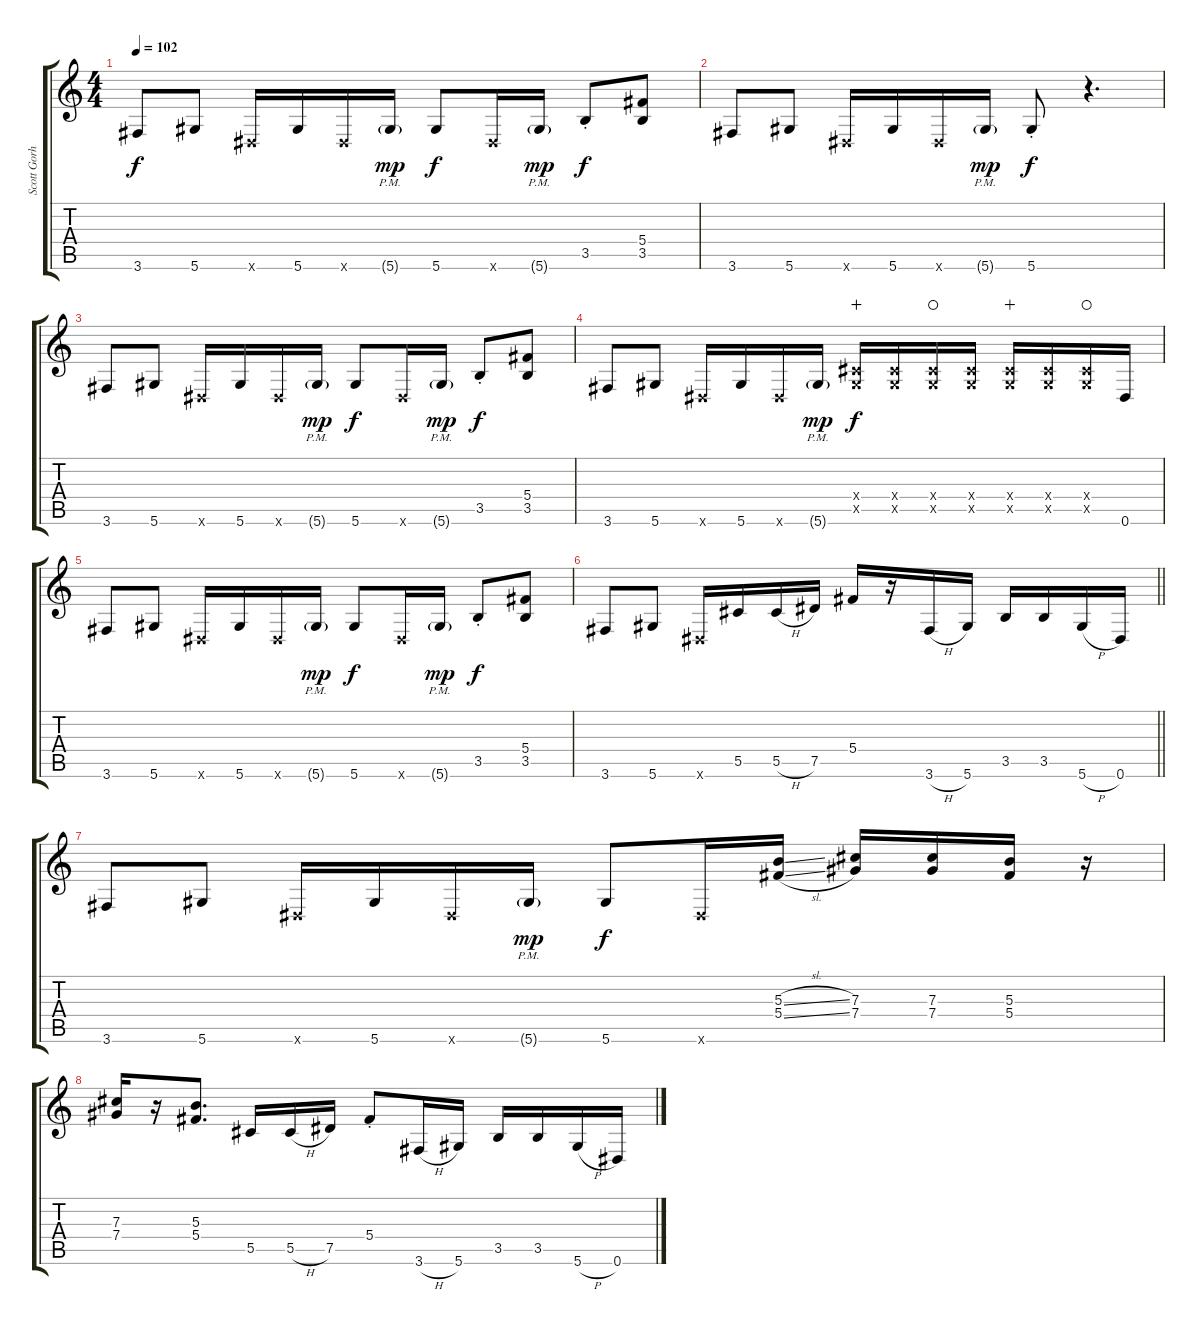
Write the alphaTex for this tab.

\track ("Scott Gorham" "Scott Gorh") {instrument overdrivenguitar}
\staff {score tabs}
\tuning (Eb4 Bb3 Gb3 Db3 Ab2 Eb2) {hide}
\ts (4 4)
\tempo 102
\clef g2
\ks c
3.6.8{dy f} 5.6.8 0.6{x}.16 5.6.16 0.6{x}.16 5.6{g pm}.16{dy mp} 5.6.8{dy f} 0.6{x}.16 5.6{g pm}.16{dy mp} 3.5{st}.8{dy f} (5.4 3.5).8 |
3.6.8 5.6.8 0.6{x}.16 5.6.16 0.6{x}.16 5.6{g pm}.16{dy mp} 5.6{st}.8{dy f} r.4{d} |
3.6.8 5.6.8 0.6{x}.16 5.6.16 0.6{x}.16 5.6{g pm}.16{dy mp} 5.6.8{dy f} 0.6{x}.16 5.6{g pm}.16{dy mp} 3.5{st}.8{dy f} (5.4 3.5).8 |
3.6.8 5.6.8 0.6{x}.16 5.6.16 0.6{x}.16 5.6{g pm}.16{dy mp} (0.4{x} 0.5{x}).16{dy f wahc} (0.4{x} 0.5{x}).16 (0.4{x} 0.5{x}).16{waho} (0.4{x} 0.5{x}).16 (0.4{x} 0.5{x}).16{wahc} (0.4{x} 0.5{x}).16 (0.4{x} 0.5{x}).16{waho} 0.6.16 |
3.6.8 5.6.8 0.6{x}.16 5.6.16 0.6{x}.16 5.6{g pm}.16{dy mp} 5.6.8{dy f} 0.6{x}.16 5.6{g pm}.16{dy mp} 3.5{st}.8{dy f} (5.4 3.5).8 |
\barLineRight lightlight
3.6.8 5.6.8 0.6{x}.16 5.5.16 5.5{h}.16 7.5.16 5.4.16 r.16 3.6{h}.16 5.6.16 3.5.16 3.5.16 5.6{h}.16 0.6.16 |
\section ("" "")
3.6.8 5.6.8 0.6{x}.16 5.6.16 0.6{x}.16 5.6{g pm}.16{dy mp} 5.6.8{dy f} 0.6{x}.16 (5.3{sl} 5.4{sl}).16 (7.3 7.4).16 (7.3 7.4).16 (5.3 5.4).16 r.16 |
(7.3 7.4).16 r.16 (5.3 5.4).8{d} 5.5.16 5.5{h}.16 7.5.16 5.4{st}.8 3.6{h}.16 5.6.16 3.5.16 3.5.16 5.6{h}.16 0.6.16
